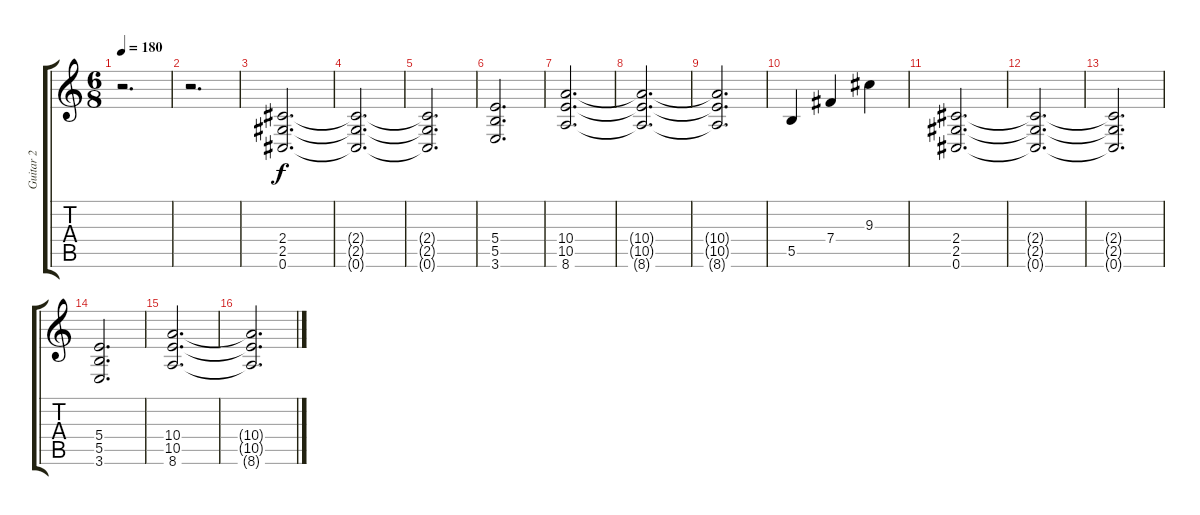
\track ("Guitar 2" "Guitar 2") {instrument distortionguitar}
\staff {score tabs}
\tuning (Db4 Ab3 E3 B2 Gb2 Db2) {hide}
\ts (6 8)
\tempo 180
\clef g2
\ks c
r.2{d dy f} |
r.2{d} |
(2.4 2.5 0.6).2{d} |
(2.4{t} 2.5{t} 0.6{t}).2{d} |
(2.4{t} 2.5{t} 0.6{t}).2{d} |
(5.4 5.5 3.6).2{d} |
(10.4 10.5 8.6).2{d} |
(10.4{t} 10.5{t} 8.6{t}).2{d} |
(10.4{t} 10.5{t} 8.6{t}).2{d} |
5.5.4 7.4.4 9.3.4 |
(2.4 2.5 0.6).2{d} |
(2.4{t} 2.5{t} 0.6{t}).2{d} |
(2.4{t} 2.5{t} 0.6{t}).2{d} |
(5.4 5.5 3.6).2{d} |
(10.4 10.5 8.6).2{d} |
(10.4{t} 10.5{t} 8.6{t}).2{d}
